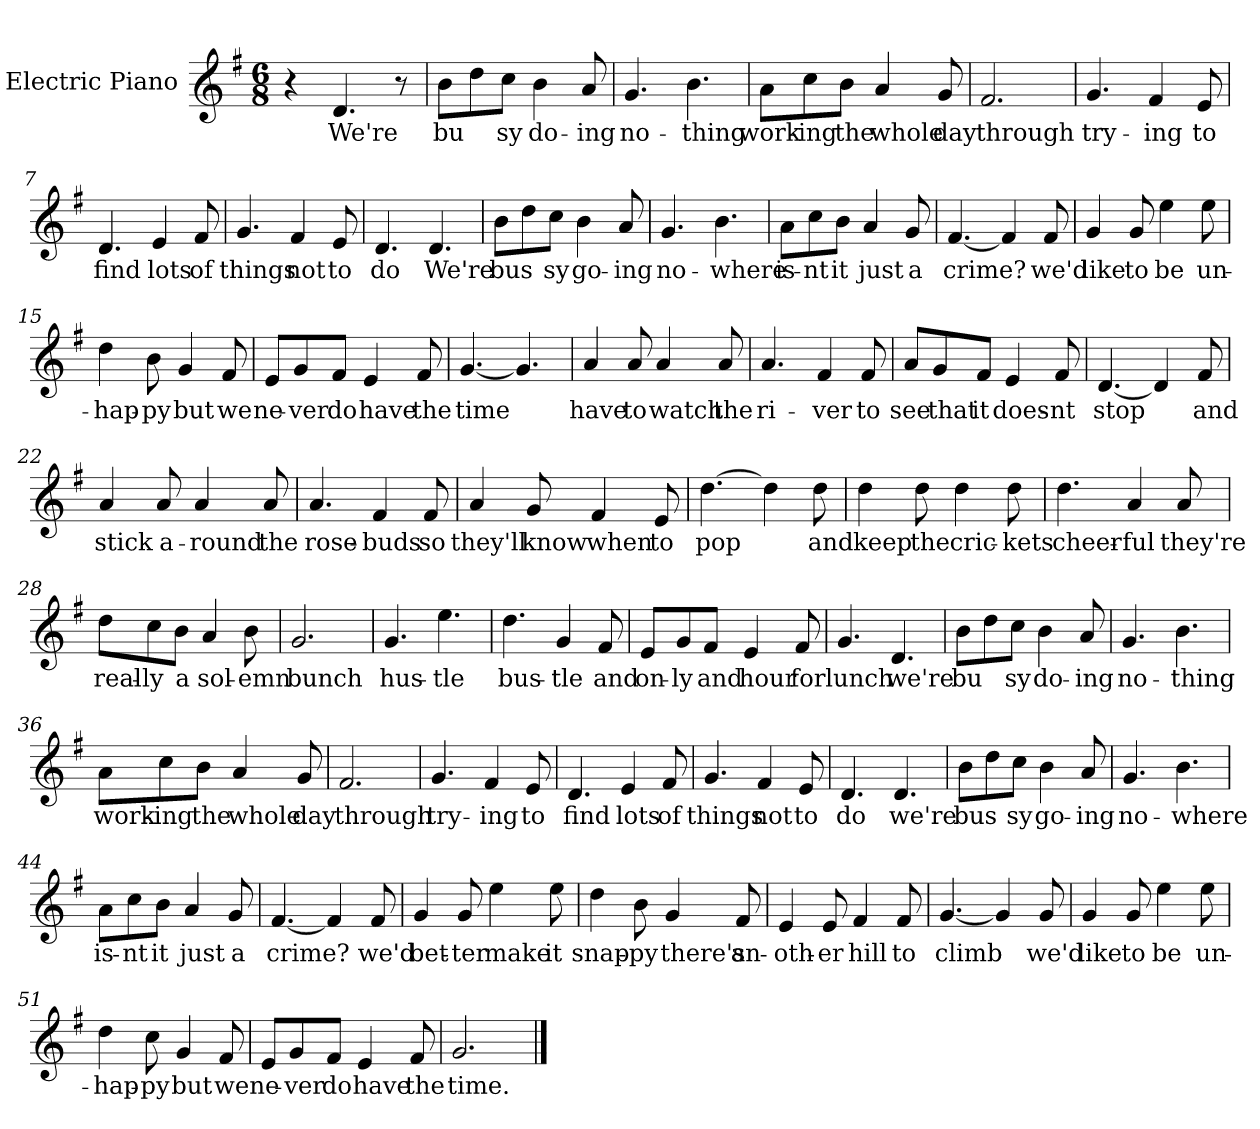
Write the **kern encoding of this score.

**kern	**text
*part1	*part1
*staff1	*staff1
*I"Electric Piano	*
*I'E.Pno	*
*clefG2	*
*k[f#]	*
*G:	*
*M6/8	*
=1	=1
4r	.
4.d/	We're
8r	.
=2	=2
8b\L	-bu
8dd\	.
8cc\J	sy
4b\	do-
8a/	-ing
=3	=3
4.g/	no-
4.b\	-thing
=4	=4
8a\L	work-
8cc\	-ing
8b\J	the
4a/	whole
8g/	day
!!LO:LB:g=z
=5	=5
2.f#/	through
=6	=6
4.g/	try-
4f#/	-ing
8e/	to
=7	=7
4.d/	find
4e/	lots
8f#/	of
=8	=8
4.g/	things
4f#/	not
8e/	to
=9	=9
4.d/	do
4.d/	We're
!!LO:LB:g=z
=10	=10
8b\L	bus
8dd\	.
8cc\J	sy
4b\	go-
8a/	-ing
=11	=11
4.g/	no-
4.b\	-where
=12	=12
8a\L	is-
8cc\	-nt
8b\J	it
4a/	just
8g/	a
=13	=13
[4.f#/	crime?
4f#/]	.
8f#/	we'd
=14	=14
4g/	like
8g/	to
4ee\	be
8ee\	un-
!!LO:LB:g=z
=15	=15
4dd\	-hap-
8b\	-py
4g/	but
8f#/	we
=16	=16
8e/L	ne-
8g/	-ver
8f#/J	do
4e/	have
8f#/	the
=17	=17
[4.g/	time
4.g/]	.
=18	=18
4a/	have
8a/	to
4a/	watch
8a/	the
!!LO:LB:g=z
=19	=19
4.a/	ri-
4f#/	-ver
8f#/	to
=20	=20
8a/L	see
8g/	that
8f#/J	it
4e/	does-
8f#/	-nt
=21	=21
[4.d/	stop
4d/]	.
8f#/	and
=22	=22
4a/	stick
8a/	a-
4a/	-round
8a/	the
!!LO:LB:g=z
=23	=23
4.a/	rose-
4f#/	-buds
8f#/	so
=24	=24
4a/	they'll
8g/	know
4f#/	when
8e/	to
=25	=25
[4.dd\	pop
4dd\]	.
8dd\	and
=26	=26
4dd\	keep
8dd\	the
4dd\	cric-
8dd\	-kets
!!LO:LB:g=z
=27	=27
4.dd\	cheer-
4a/	-ful
8a/	they're
=28	=28
8dd\L	real-
8cc\	-ly
8b\J	a
4a/	sol-
8b\	-emn
=29	=29
2.g/	bunch
=30	=30
4.g/	hus-
4.ee\	-tle
=31	=31
4.dd\	bus-
4g/	tle
8f#/	and
!!LO:LB:g=z
=32	=32
8e/L	on-
8g/	-ly
8f#/J	and
4e/	hour
8f#/	for
=33	=33
4.g/	lunch
4.d/	we're
=34	=34
8b\L	bu
8dd\	.
8cc\J	sy
4b\	do-
8a/	-ing
=35	=35
4.g/	no-
4.b\	-thing
!!LO:PB:g=z
=36	=36
8a\L	work-
8cc\	-ing
8b\J	the
4a/	whole
8g/	day
=37	=37
2.f#/	through
=38	=38
4.g/	try-
4f#/	-ing
8e/	to
=39	=39
4.d/	find
4e/	lots
8f#/	of
=40	=40
4.g/	things
4f#/	not
8e/	to
!!LO:LB:g=z
=41	=41
4.d/	do
4.d/	we're
=42	=42
8b\L	bus
8dd\	.
8cc\J	sy
4b\	go-
8a/	-ing
=43	=43
4.g/	no-
4.b\	-where
=44	=44
8a\L	is-
8cc\	-nt
8b\J	it
4a/	just
8g/	a
=45	=45
[4.f#/	crime?
4f#/]	.
8f#/	we'd
!!LO:LB:g=z
=46	=46
4g/	bet-
8g/	-ter
4ee\	make
8ee\	it
=47	=47
4dd\	snap-
8b\	-py
4g/	there's
8f#/	an-
=48	=48
4e/	-oth-
8e/	-er
4f#/	hill
8f#/	to
=49	=49
[4.g/	climb
4g/]	.
8g/	we'd
!!LO:LB:g=z
=50	=50
4g/	like
8g/	to
4ee\	be
8ee\	un-
=51	=51
4dd\	-hap-
8cc\	-py
4g/	but
8f#/	we
=52	=52
8e/L	ne-
8g/	-ver
8f#/J	do
4e/	have
8f#/	the
=53	=53
2.g/	time.
==	==
*-	*-
